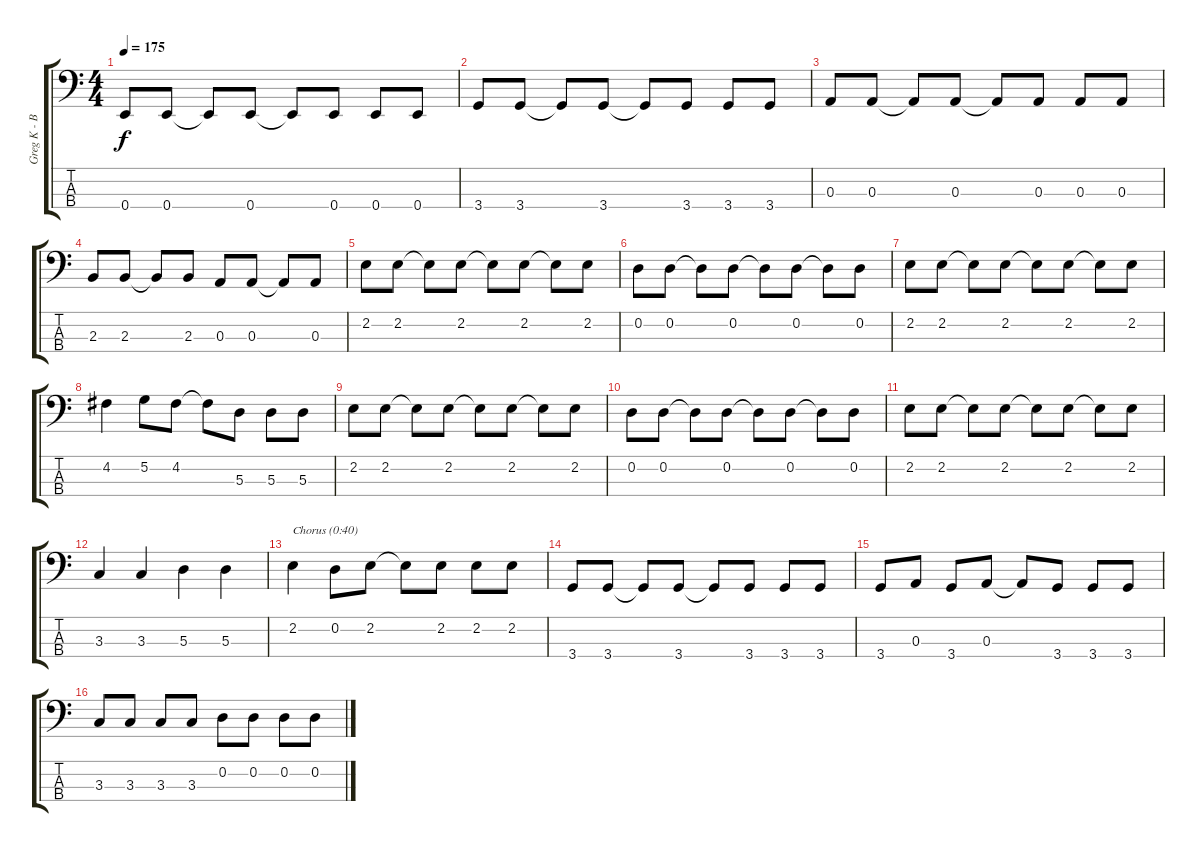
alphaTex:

\track ("Greg K - Bass" "Greg K - B") {instrument electricbasspick}
\staff {score tabs}
\tuning (G2 D2 A1 E1) {hide}
\ts (4 4)
\tempo 175
\clef f4
\ks c
0.4.8{dy f} 0.4.8 0.4{t}.8 0.4.8 0.4{t}.8 0.4.8 0.4.8 0.4.8 |
3.4.8 3.4.8 3.4{t}.8 3.4.8 3.4{t}.8 3.4.8 3.4.8 3.4.8 |
0.3.8 0.3.8 0.3{t}.8 0.3.8 0.3{t}.8 0.3.8 0.3.8 0.3.8 |
2.3.8 2.3.8 2.3{t}.8 2.3.8 0.3.8 0.3.8 0.3{t}.8 0.3.8 |
2.2.8 2.2.8 2.2{t}.8 2.2.8 2.2{t}.8 2.2.8 2.2{t}.8 2.2.8 |
0.2.8 0.2.8 0.2{t}.8 0.2.8 0.2{t}.8 0.2.8 0.2{t}.8 0.2.8 |
2.2.8 2.2.8 2.2{t}.8 2.2.8 2.2{t}.8 2.2.8 2.2{t}.8 2.2.8 |
4.2.4 5.2.8 4.2.8 4.2{t}.8 5.3.8 5.3.8 5.3.8 |
2.2.8 2.2.8 2.2{t}.8 2.2.8 2.2{t}.8 2.2.8 2.2{t}.8 2.2.8 |
0.2.8 0.2.8 0.2{t}.8 0.2.8 0.2{t}.8 0.2.8 0.2{t}.8 0.2.8 |
2.2.8 2.2.8 2.2{t}.8 2.2.8 2.2{t}.8 2.2.8 2.2{t}.8 2.2.8 |
3.3.4 3.3.4 5.3.4 5.3.4 |
2.2.4{txt "Chorus (0:40)"} 0.2.8 2.2.8 2.2{t}.8 2.2.8 2.2.8 2.2.8 |
3.4.8 3.4.8 3.4{t}.8 3.4.8 3.4{t}.8 3.4.8 3.4.8 3.4.8 |
3.4.8 0.3.8 3.4.8 0.3.8 0.3{t}.8 3.4.8 3.4.8 3.4.8 |
3.3.8 3.3.8 3.3.8 3.3.8 0.2.8 0.2.8 0.2.8 0.2.8
